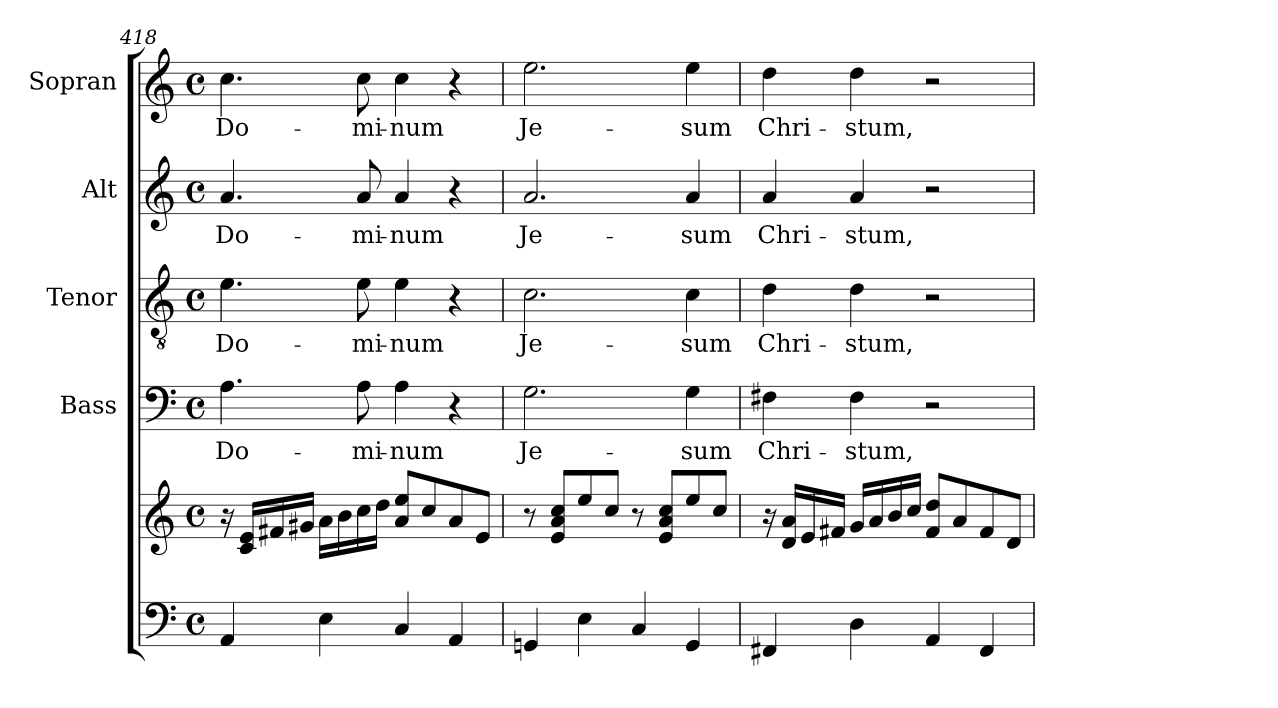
**kern	**kern	**kern	**text	**kern	**text	**kern	**text	**kern	**text
*part5	*part5	*part4	*part4	*part3	*part3	*part2	*part2	*part1	*part1
*staff6	*staff5	*staff4	*staff4	*staff3	*staff3	*staff2	*staff2	*staff1	*staff1
*	*	*I"Bass	*	*I"Tenor	*	*I"Alt	*	*I"Sopran	*
*	*	*I'B.	*	*I'T.	*	*I'A.	*	*I'S.	*
!!LO:LB:g=z
*clefF4	*clefG2	*clefF4	*	*clefGv2	*	*clefG2	*	*clefG2	*
*k[]	*k[]	*k[]	*	*k[]	*	*k[]	*	*k[]	*
*C:	*C:	*C:	*	*C:	*	*C:	*	*C:	*
*M4/4	*M4/4	*M4/4	*	*M4/4	*	*M4/4	*	*M4/4	*
*met(c)	*met(c)	*met(c)	*	*met(c)	*	*met(c)	*	*met(c)	*
=418	=418	=418	=418	=418	=418	=418	=418	=418	=418
!	!	!	!LO:LY:b	!	!LO:LY:b	!	!LO:LY:b	!	!LO:LY:b
4AA/	16r	4.A\	Do-	4.e\	Do-	4.a/	Do-	4.cc\	Do-
.	16c/ 16e/LL	.	.	.	.	.	.	.	.
.	16f#X/	.	.	.	.	.	.	.	.
.	16g#X/JJ	.	.	.	.	.	.	.	.
4E\	16a\LL	.	.	.	.	.	.	.	.
.	16b\	.	.	.	.	.	.	.	.
!	!	!	!LO:LY:b	!	!LO:LY:b	!	!LO:LY:b	!	!LO:LY:b
.	16cc\	8A\	-mi-	8e\	-mi-	8a/	-mi-	8cc\	-mi-
.	16dd\JJ	.	.	.	.	.	.	.	.
!	!	!	!LO:LY:b	!	!LO:LY:b	!	!LO:LY:b	!	!LO:LY:b
4C/	8a/ 8ee/L	4A\	-num	4e\	-num	4a/	-num	4cc\	-num
.	8cc/	.	.	.	.	.	.	.	.
4AA/	8a/	4r	.	4r	.	4r	.	4r	.
.	8e/J	.	.	.	.	.	.	.	.
=419	=419	=419	=419	=419	=419	=419	=419	=419	=419
!	!	!	!LO:LY:b	!	!LO:LY:b	!	!LO:LY:b	!	!LO:LY:b
4GGn/	8r	2.G\	Je-	2.c\	Je-	2.a/	Je-	2.ee\	Je-
.	8e/ 8a/ 8cc/L	.	.	.	.	.	.	.	.
4E\	8ee/	.	.	.	.	.	.	.	.
.	8cc/J	.	.	.	.	.	.	.	.
4C/	8r	.	.	.	.	.	.	.	.
.	8e/ 8a/ 8cc/L	.	.	.	.	.	.	.	.
!	!	!	!LO:LY:b	!	!LO:LY:b	!	!LO:LY:b	!	!LO:LY:b
4GG/	8ee/	4G\	-sum	4c\	-sum	4a/	-sum	4ee\	-sum
.	8cc/J	.	.	.	.	.	.	.	.
=420	=420	=420	=420	=420	=420	=420	=420	=420	=420
!	!	!	!LO:LY:b	!	!LO:LY:b	!	!LO:LY:b	!	!LO:LY:b
4FF#X/	16r	4F#X\	Chri-	4d\	Chri-	4a/	Chri-	4dd\	Chri-
.	16d/ 16a/LL	.	.	.	.	.	.	.	.
.	16e/	.	.	.	.	.	.	.	.
.	16f#X/JJ	.	.	.	.	.	.	.	.
!	!	!	!LO:LY:b	!	!LO:LY:b	!	!LO:LY:b	!	!LO:LY:b
4D\	16g/LL	4F#\	-stum,	4d\	-stum,	4a/	-stum,	4dd\	-stum,
.	16a/	.	.	.	.	.	.	.	.
.	16b/	.	.	.	.	.	.	.	.
.	16cc/JJ	.	.	.	.	.	.	.	.
4AA/	8f#/ 8dd/L	2r	.	2r	.	2r	.	2r	.
.	8a/	.	.	.	.	.	.	.	.
4FF#/	8f#/	.	.	.	.	.	.	.	.
.	8d/J	.	.	.	.	.	.	.	.
=	=	=	=	=	=	=	=	=	=
*-	*-	*-	*-	*-	*-	*-	*-	*-	*-
